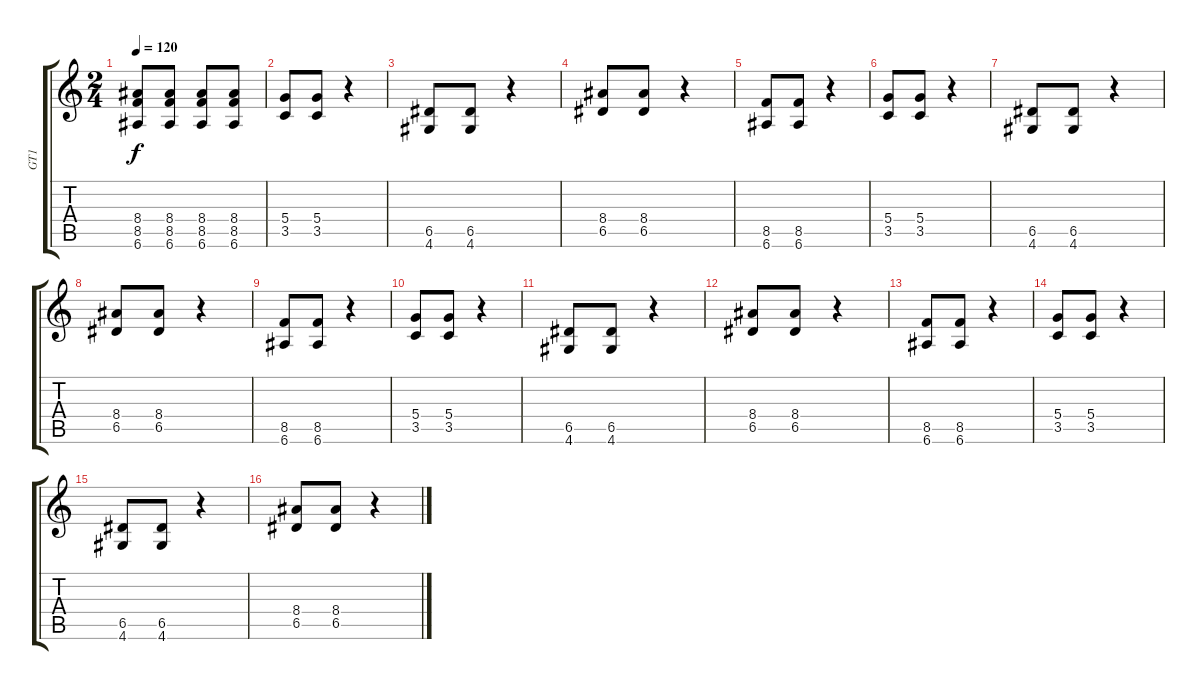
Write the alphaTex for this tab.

\track ("GT1" "GT1") {instrument distortionguitar}
\staff {score tabs}
\tuning (E4 B3 G3 D3 A2 E2) {hide}
\ts (2 4)
\tempo 120
\clef g2
\ks c
(8.4 8.5 6.6).8{dy f} (8.4 8.5 6.6).8 (8.4 8.5 6.6).8 (8.4 8.5 6.6).8 |
(5.4 3.5).8 (5.4 3.5).8 r.4 |
(6.5 4.6).8 (6.5 4.6).8 r.4 |
(8.4 6.5).8 (8.4 6.5).8 r.4 |
(8.5 6.6).8 (8.5 6.6).8 r.4 |
(5.4 3.5).8 (5.4 3.5).8 r.4 |
(6.5 4.6).8 (6.5 4.6).8 r.4 |
(8.4 6.5).8 (8.4 6.5).8 r.4 |
(8.5 6.6).8 (8.5 6.6).8 r.4 |
(5.4 3.5).8 (5.4 3.5).8 r.4 |
(6.5 4.6).8 (6.5 4.6).8 r.4 |
(8.4 6.5).8 (8.4 6.5).8 r.4 |
(8.5 6.6).8 (8.5 6.6).8 r.4 |
(5.4 3.5).8 (5.4 3.5).8 r.4 |
(6.5 4.6).8 (6.5 4.6).8 r.4 |
(8.4 6.5).8 (8.4 6.5).8 r.4
